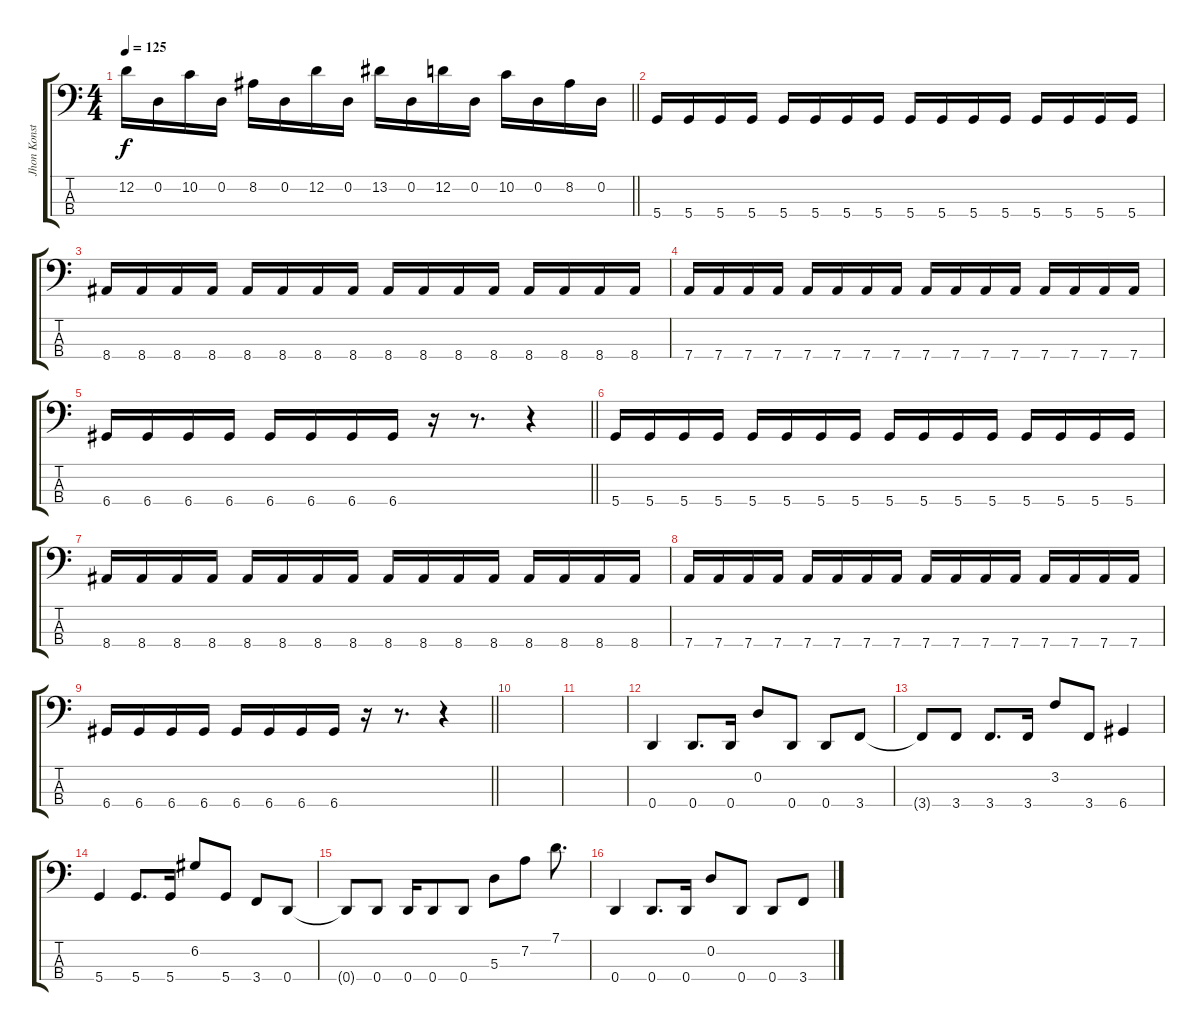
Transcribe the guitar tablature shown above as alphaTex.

\track ("Jhon Konstantine" "Jhon Konst") {instrument slapbass1}
\staff {score tabs}
\tuning (G2 D2 A1 D1) {hide}
\ts (4 4)
\tempo 125
\clef f4
\barLineRight lightlight
\ks c
12.2.16{dy f} 0.2.16 10.2.16 0.2.16 8.2.16 0.2.16 12.2.16 0.2.16 13.2.16 0.2.16 12.2.16 0.2.16 10.2.16 0.2.16 8.2.16 0.2.16 |
5.4.16 5.4.16 5.4.16 5.4.16 5.4.16 5.4.16 5.4.16 5.4.16 5.4.16 5.4.16 5.4.16 5.4.16 5.4.16 5.4.16 5.4.16 5.4.16 |
8.4.16 8.4.16 8.4.16 8.4.16 8.4.16 8.4.16 8.4.16 8.4.16 8.4.16 8.4.16 8.4.16 8.4.16 8.4.16 8.4.16 8.4.16 8.4.16 |
7.4.16 7.4.16 7.4.16 7.4.16 7.4.16 7.4.16 7.4.16 7.4.16 7.4.16 7.4.16 7.4.16 7.4.16 7.4.16 7.4.16 7.4.16 7.4.16 |
\barLineRight lightlight
6.4.16 6.4.16 6.4.16 6.4.16 6.4.16 6.4.16 6.4.16 6.4.16 r.16 r.8{d} r.4 |
5.4.16 5.4.16 5.4.16 5.4.16 5.4.16 5.4.16 5.4.16 5.4.16 5.4.16 5.4.16 5.4.16 5.4.16 5.4.16 5.4.16 5.4.16 5.4.16 |
8.4.16 8.4.16 8.4.16 8.4.16 8.4.16 8.4.16 8.4.16 8.4.16 8.4.16 8.4.16 8.4.16 8.4.16 8.4.16 8.4.16 8.4.16 8.4.16 |
7.4.16 7.4.16 7.4.16 7.4.16 7.4.16 7.4.16 7.4.16 7.4.16 7.4.16 7.4.16 7.4.16 7.4.16 7.4.16 7.4.16 7.4.16 7.4.16 |
\barLineRight lightlight
6.4.16 6.4.16 6.4.16 6.4.16 6.4.16 6.4.16 6.4.16 6.4.16 r.16 r.8{d} r.4 |
|
|
0.4.4 0.4.8{d} 0.4.16 0.2.8 0.4.8 0.4.8 3.4.8 |
3.4{t}.8 3.4.8 3.4.8{d} 3.4.16 3.2.8 3.4.8 6.4.4 |
5.4.4 5.4.8{d} 5.4.16 6.2.8 5.4.8 3.4.8 0.4.8 |
0.4{t}.8 0.4.8 0.4.16 0.4.8 0.4.8 5.3.8 7.2.8 7.1.8{d} |
0.4.4 0.4.8{d} 0.4.16 0.2.8 0.4.8 0.4.8 3.4.8
